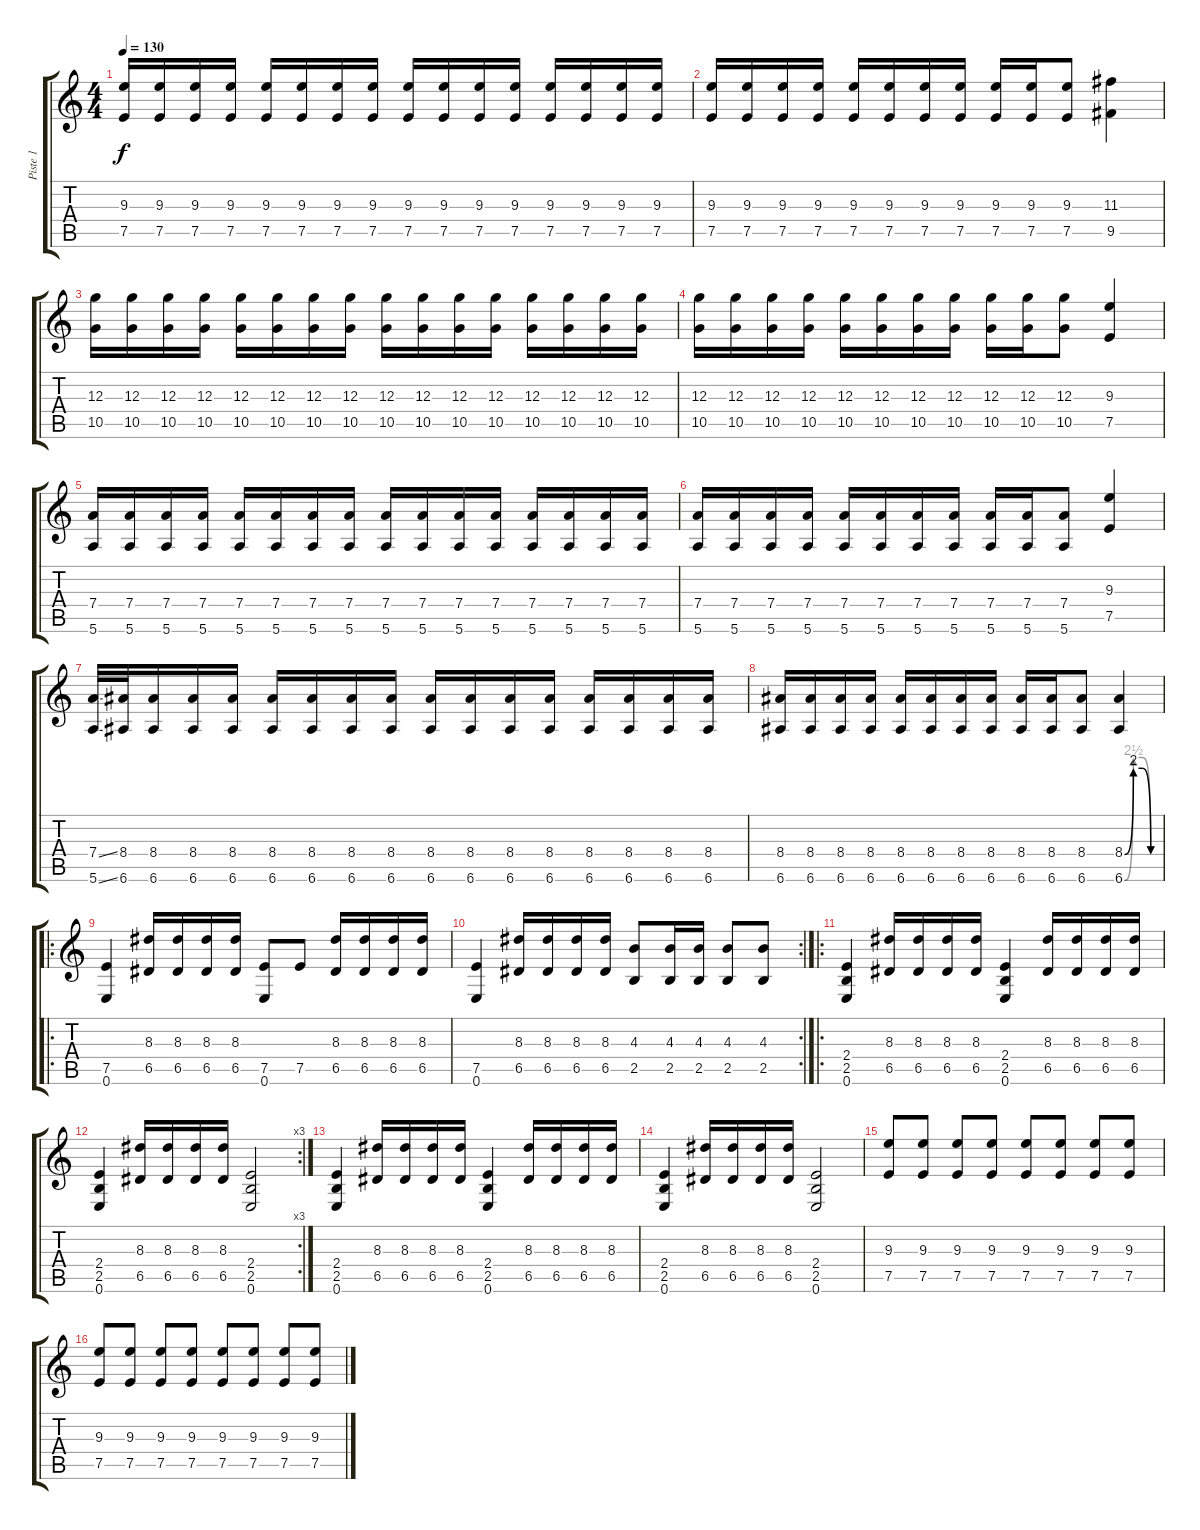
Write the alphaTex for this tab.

\track ("Piste 1" "Piste 1") {instrument distortionguitar}
\staff {score tabs}
\tuning (E4 B3 G3 D3 A2 E2) {hide}
\ts (4 4)
\tempo 130
\clef g2
\ks c
(9.3 7.5).16{dy f} (9.3 7.5).16 (9.3 7.5).16 (9.3 7.5).16 (9.3 7.5).16 (9.3 7.5).16 (9.3 7.5).16 (9.3 7.5).16 (9.3 7.5).16 (9.3 7.5).16 (9.3 7.5).16 (9.3 7.5).16 (9.3 7.5).16 (9.3 7.5).16 (9.3 7.5).16 (9.3 7.5).16 |
(9.3 7.5).16 (9.3 7.5).16 (9.3 7.5).16 (9.3 7.5).16 (9.3 7.5).16 (9.3 7.5).16 (9.3 7.5).16 (9.3 7.5).16 (9.3 7.5).16 (9.3 7.5).16 (9.3 7.5).8 (11.3 9.5).4 |
(12.3 10.5).16 (12.3 10.5).16 (12.3 10.5).16 (12.3 10.5).16 (12.3 10.5).16 (12.3 10.5).16 (12.3 10.5).16 (12.3 10.5).16 (12.3 10.5).16 (12.3 10.5).16 (12.3 10.5).16 (12.3 10.5).16 (12.3 10.5).16 (12.3 10.5).16 (12.3 10.5).16 (12.3 10.5).16 |
(12.3 10.5).16 (12.3 10.5).16 (12.3 10.5).16 (12.3 10.5).16 (12.3 10.5).16 (12.3 10.5).16 (12.3 10.5).16 (12.3 10.5).16 (12.3 10.5).16 (12.3 10.5).16 (12.3 10.5).8 (9.3 7.5).4 |
(7.4 5.6).16 (7.4 5.6).16 (7.4 5.6).16 (7.4 5.6).16 (7.4 5.6).16 (7.4 5.6).16 (7.4 5.6).16 (7.4 5.6).16 (7.4 5.6).16 (7.4 5.6).16 (7.4 5.6).16 (7.4 5.6).16 (7.4 5.6).16 (7.4 5.6).16 (7.4 5.6).16 (7.4 5.6).16 |
(7.4 5.6).16 (7.4 5.6).16 (7.4 5.6).16 (7.4 5.6).16 (7.4 5.6).16 (7.4 5.6).16 (7.4 5.6).16 (7.4 5.6).16 (7.4 5.6).16 (7.4 5.6).16 (7.4 5.6).8 (9.3 7.5).4 |
(7.4{ss} 5.6{ss}).32 (8.4 6.6).32 (8.4 6.6).16 (8.4 6.6).16 (8.4 6.6).16 (8.4 6.6).16 (8.4 6.6).16 (8.4 6.6).16 (8.4 6.6).16 (8.4 6.6).16 (8.4 6.6).16 (8.4 6.6).16 (8.4 6.6).16 (8.4 6.6).16 (8.4 6.6).16 (8.4 6.6).16 (8.4 6.6).16 |
(8.4 6.6).16 (8.4 6.6).16 (8.4 6.6).16 (8.4 6.6).16 (8.4 6.6).16 (8.4 6.6).16 (8.4 6.6).16 (8.4 6.6).16 (8.4 6.6).16 (8.4 6.6).16 (8.4 6.6).8 (8.4{be (custom 0 0 15 8 30 8 45 0 60 0)} 6.6{be (custom 0 0 15 10 30 10 45 0 60 0)}).4 |
\ro
(7.5 0.6).4 (8.3 6.5).16 (8.3 6.5).16 (8.3 6.5).16 (8.3 6.5).16 (7.5 0.6).8 7.5.8 (8.3 6.5).16 (8.3 6.5).16 (8.3 6.5).16 (8.3 6.5).16 |
\rc 2
(7.5 0.6).4 (8.3 6.5).16 (8.3 6.5).16 (8.3 6.5).16 (8.3 6.5).16 (4.3 2.5).8 (4.3 2.5).16 (4.3 2.5).16 (4.3 2.5).8 (4.3 2.5).8 |
\ro
(2.4 2.5 0.6).4 (8.3 6.5).16 (8.3 6.5).16 (8.3 6.5).16 (8.3 6.5).16 (2.4 2.5 0.6).4 (8.3 6.5).16 (8.3 6.5).16 (8.3 6.5).16 (8.3 6.5).16 |
\rc 3
(2.4 2.5 0.6).4 (8.3 6.5).16 (8.3 6.5).16 (8.3 6.5).16 (8.3 6.5).16 (2.4 2.5 0.6).2 |
(2.4 2.5 0.6).4 (8.3 6.5).16 (8.3 6.5).16 (8.3 6.5).16 (8.3 6.5).16 (2.4 2.5 0.6).4 (8.3 6.5).16 (8.3 6.5).16 (8.3 6.5).16 (8.3 6.5).16 |
(2.4 2.5 0.6).4 (8.3 6.5).16 (8.3 6.5).16 (8.3 6.5).16 (8.3 6.5).16 (2.4 2.5 0.6).2 |
(9.3 7.5).8 (9.3 7.5).8 (9.3 7.5).8 (9.3 7.5).8 (9.3 7.5).8 (9.3 7.5).8 (9.3 7.5).8 (9.3 7.5).8 |
(9.3 7.5).8 (9.3 7.5).8 (9.3 7.5).8 (9.3 7.5).8 (9.3 7.5).8 (9.3 7.5).8 (9.3 7.5).8 (9.3 7.5).8
